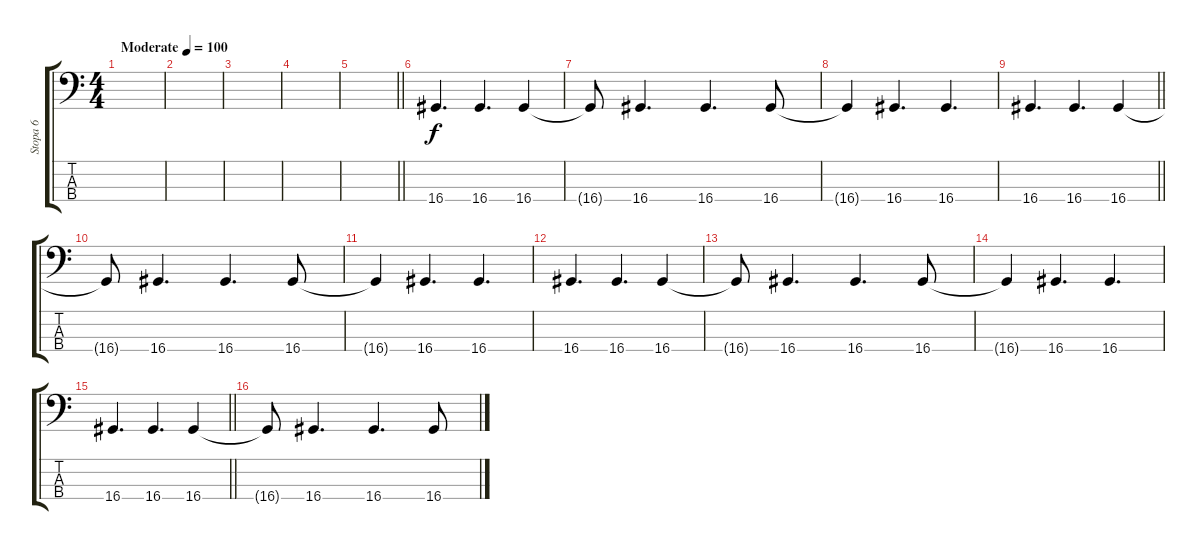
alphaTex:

\track ("Stopa 6" "Stopa 6") {instrument synthbass2}
\staff {score tabs}
\tuning (G2 D2 A1 E0) {hide}
\ts (4 4)
\tempo (100 "Moderate")
\clef f4
\ks c
|
|
|
|
\barLineRight lightlight
|
\section ("" "")
16.4.4{d} 16.4.4{d} 16.4.4 |
16.4{t}.8 16.4.4{d} 16.4.4{d} 16.4.8 |
16.4{t}.4 16.4.4{d} 16.4.4{d} |
\barLineRight lightlight
16.4.4{d} 16.4.4{d} 16.4.4 |
\section ("" "")
16.4{t}.8 16.4.4{d} 16.4.4{d} 16.4.8 |
16.4{t}.4 16.4.4{d} 16.4.4{d} |
16.4.4{d volume 16} 16.4.4{d} 16.4.4 |
16.4{t}.8 16.4.4{d} 16.4.4{d} 16.4.8 |
16.4{t}.4 16.4.4{d} 16.4.4{d} |
\barLineRight lightlight
16.4.4{d} 16.4.4{d} 16.4.4 |
16.4{t}.8 16.4.4{d} 16.4.4{d} 16.4.8
